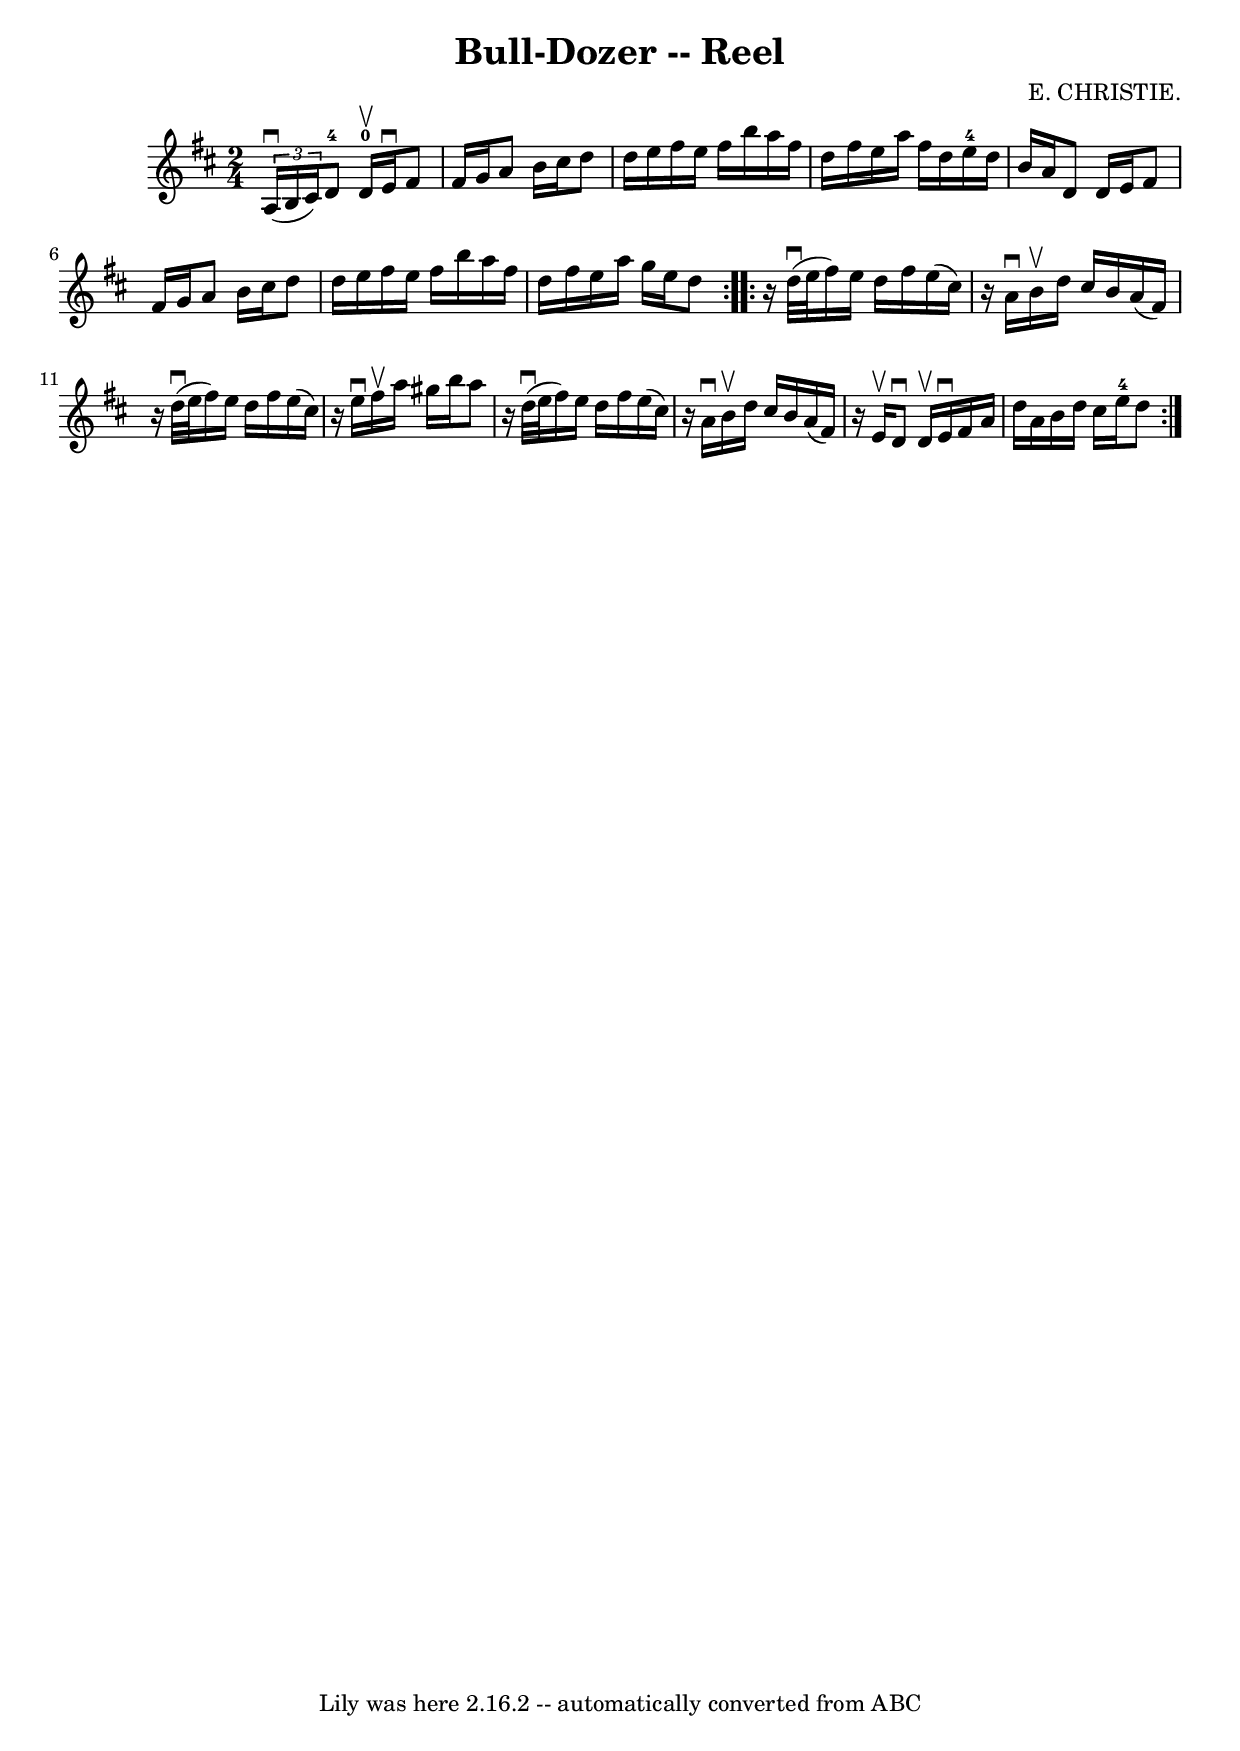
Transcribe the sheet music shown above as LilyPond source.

\version "2.16.2"
\include "Mammoth.ily"
\header {
  %% book = "Ryan's Mammoth Collection"
  composer = "E. CHRISTIE."
  crossRefNumber = "1"
  footnotes = "\\\\359"
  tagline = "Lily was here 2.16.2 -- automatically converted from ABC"
  title = "Bull-Dozer -- Reel"

}
voicedefault =  {



  \repeat volta 2 {

    \time 2/4 
    \key d \major
    \times 2/3 { a16^\downbow(b16 cis'16) 
	       }  |
    d'8-4 d'16-0^\upbow e'16^\downbow fis'8 fis'16 
    g'16    |
    a'8 b'16 cis''16 d''8 d''16 e''16     |
    fis''16 e''16 fis''16 b''16 a''16 fis''16 d''16    
    fis''16    |
    e''16 a''16 fis''16 d''16 e''16-4   
    d''16 b'16 a'16    |
    d'8 d'16 e'16 fis'8 fis'16    
    g'16    |
    a'8 b'16 cis''16 d''8 d''16 e''16    |
    
    fis''16 e''16 fis''16 b''16 a''16 fis''16 d''16 fis''16   |
    e''16 a''16 g''16 e''16 d''8    
  }     

  \repeat volta 2 {
    r16 d''32^\downbow(e''32  |
    fis''16)   
    e''16 d''16 fis''16 e''16 (cis''16)   r16 a'16^\downbow    |
    b'16^\upbow d''16 cis''16 b'16 a'16 (fis'16)   r16 
    d''32^\downbow(e''32    |
    fis''16) e''16 d''16    
    fis''16 e''16 (cis''16)   r16 e''16^\downbow   |
    fis''16^\upbow a''16 gis''16 b''16 a''8    r16 d''32^\downbow(e''32     |
    fis''16) e''16 d''16 fis''16 e''16 (cis''16)   
    r16 a'16^\downbow   |
    b'16^\upbow d''16 cis''16 b'16    
    a'16 (fis'16)   r16 e'16^\upbow   |
    d'8^\downbow d'16^\upbow e'16^\downbow fis'16 a'16 d''16 a'16    |
    b'16   
    d''16 cis''16 e''16-4 d''8    
  }   

}

\score{
  <<

    \context Staff="default"
    {
      \voicedefault 
      
    }

  >>
  \layout {
    
  }
  \midi {
  }

}
